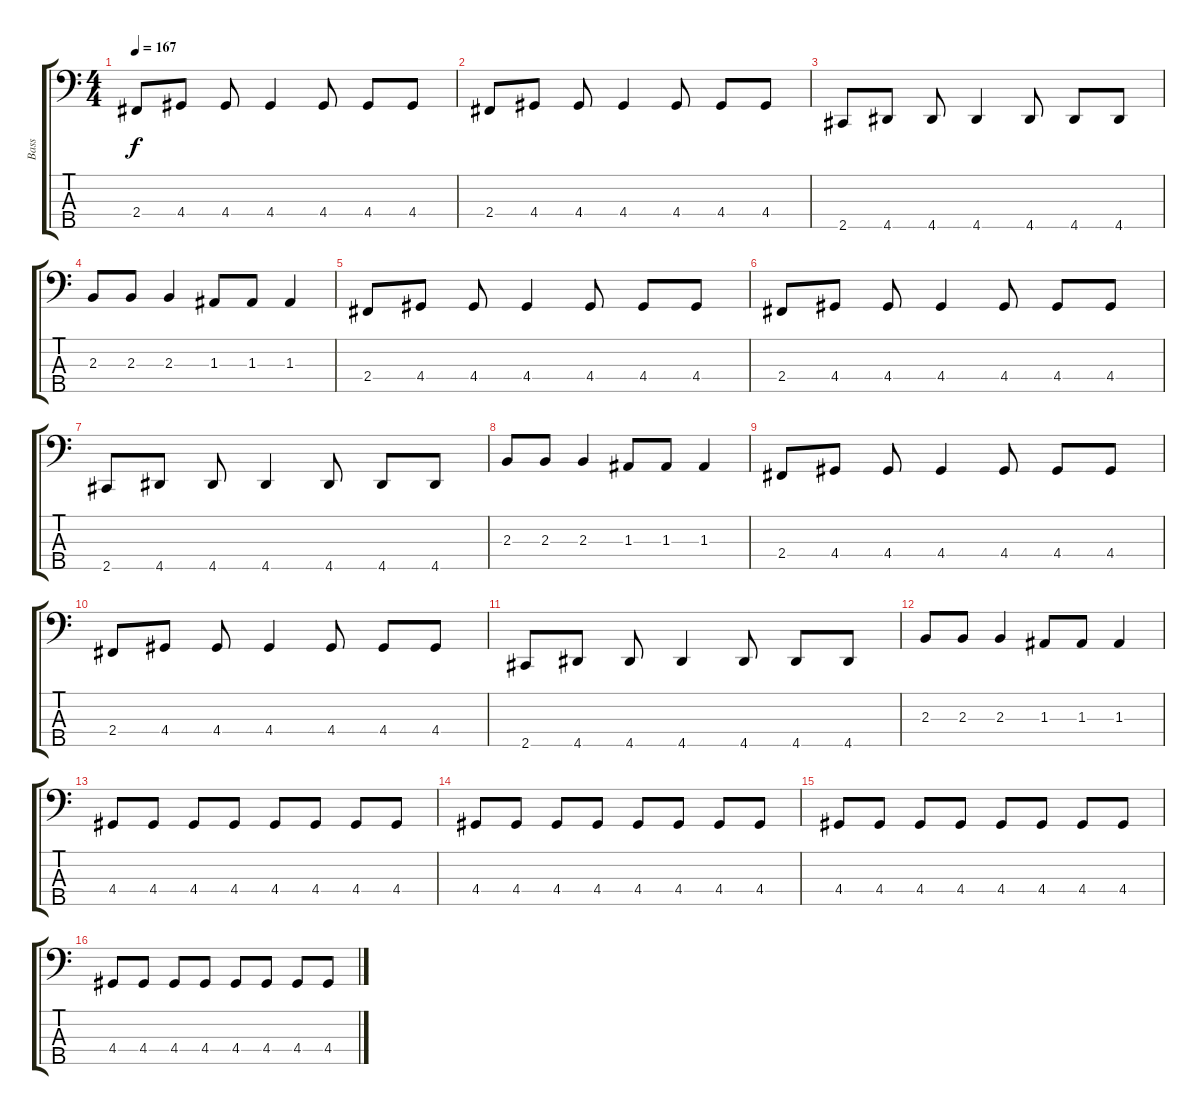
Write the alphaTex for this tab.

\track ("Bass" "Bass") {instrument electricbassfinger}
\staff {score tabs}
\tuning (G2 D2 A1 E1 B0) {hide}
\ts (4 4)
\tempo 167
\clef f4
\ks c
2.4.8{dy f} 4.4.8 4.4.8 4.4.4 4.4.8 4.4.8 4.4.8 |
2.4.8 4.4.8 4.4.8 4.4.4 4.4.8 4.4.8 4.4.8 |
2.5.8 4.5.8 4.5.8 4.5.4 4.5.8 4.5.8 4.5.8 |
2.3.8 2.3.8 2.3.4 1.3.8 1.3.8 1.3.4 |
2.4.8 4.4.8 4.4.8 4.4.4 4.4.8 4.4.8 4.4.8 |
2.4.8 4.4.8 4.4.8 4.4.4 4.4.8 4.4.8 4.4.8 |
2.5.8 4.5.8 4.5.8 4.5.4 4.5.8 4.5.8 4.5.8 |
2.3.8 2.3.8 2.3.4 1.3.8 1.3.8 1.3.4 |
2.4.8 4.4.8 4.4.8 4.4.4 4.4.8 4.4.8 4.4.8 |
2.4.8 4.4.8 4.4.8 4.4.4 4.4.8 4.4.8 4.4.8 |
2.5.8 4.5.8 4.5.8 4.5.4 4.5.8 4.5.8 4.5.8 |
2.3.8 2.3.8 2.3.4 1.3.8 1.3.8 1.3.4 |
4.4.8 4.4.8 4.4.8 4.4.8 4.4.8 4.4.8 4.4.8 4.4.8 |
4.4.8 4.4.8 4.4.8 4.4.8 4.4.8 4.4.8 4.4.8 4.4.8 |
4.4.8 4.4.8 4.4.8 4.4.8 4.4.8 4.4.8 4.4.8 4.4.8 |
4.4.8 4.4.8 4.4.8 4.4.8 4.4.8 4.4.8 4.4.8 4.4.8
